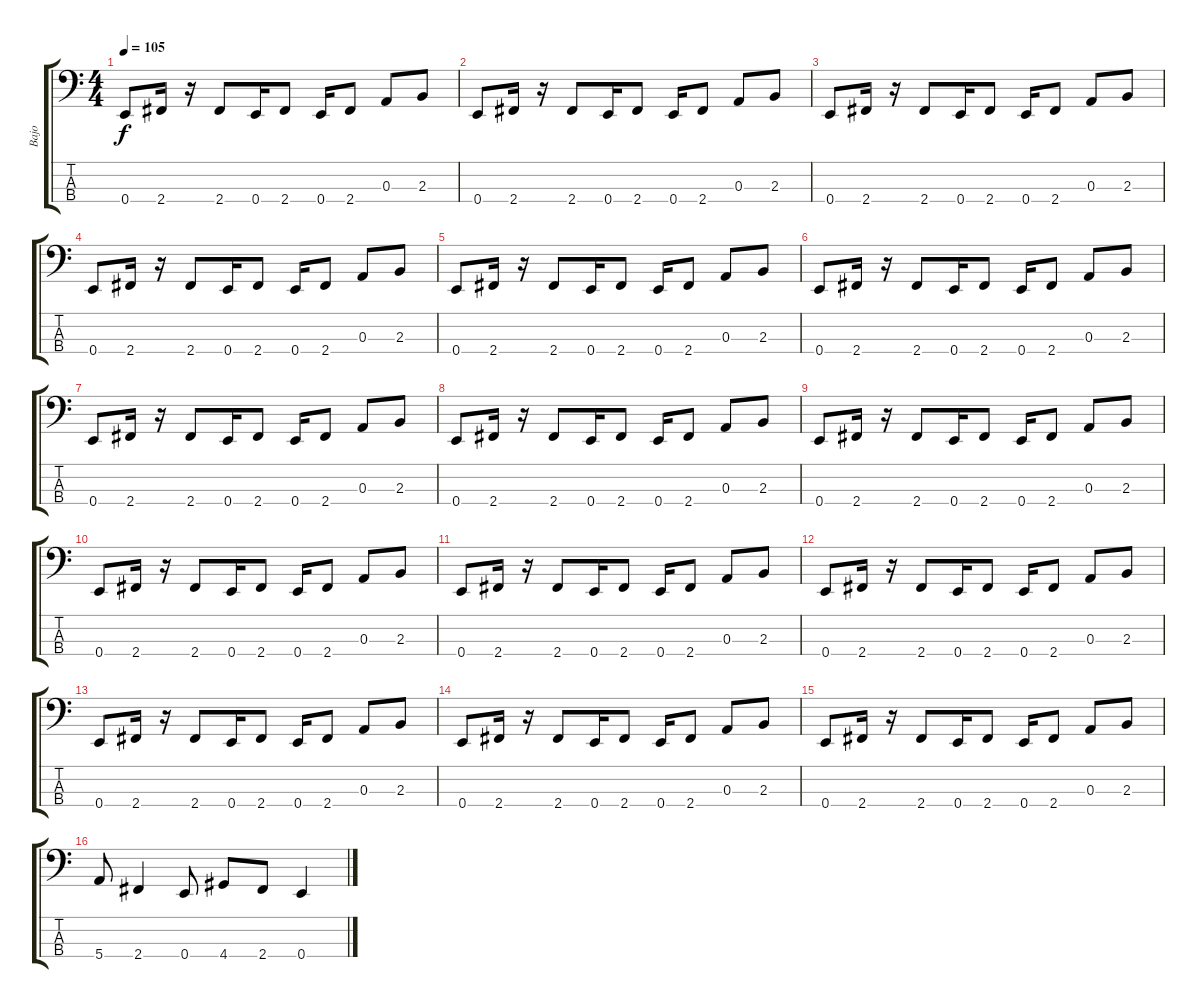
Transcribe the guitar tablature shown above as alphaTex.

\track ("Bajo" "Bajo") {instrument electricbassfinger}
\staff {score tabs}
\tuning (G2 D2 A1 E1) {hide}
\ts (4 4)
\tempo 105
\clef f4
\ks c
0.4.8{dy f instrument electricbassfinger} 2.4.16 r.16 2.4.8 0.4.16 2.4.8 0.4.16 2.4.8 0.3.8 2.3.8 |
0.4.8 2.4.16 r.16 2.4.8 0.4.16 2.4.8 0.4.16 2.4.8 0.3.8 2.3.8 |
0.4.8 2.4.16 r.16 2.4.8 0.4.16 2.4.8 0.4.16 2.4.8 0.3.8 2.3.8 |
0.4.8 2.4.16 r.16 2.4.8 0.4.16 2.4.8 0.4.16 2.4.8 0.3.8 2.3.8 |
0.4.8 2.4.16 r.16 2.4.8 0.4.16 2.4.8 0.4.16 2.4.8 0.3.8 2.3.8 |
0.4.8 2.4.16 r.16 2.4.8 0.4.16 2.4.8 0.4.16 2.4.8 0.3.8 2.3.8 |
0.4.8 2.4.16 r.16 2.4.8 0.4.16 2.4.8 0.4.16 2.4.8 0.3.8 2.3.8 |
0.4.8 2.4.16 r.16 2.4.8 0.4.16 2.4.8 0.4.16 2.4.8 0.3.8 2.3.8 |
0.4.8 2.4.16 r.16 2.4.8 0.4.16 2.4.8 0.4.16 2.4.8 0.3.8 2.3.8 |
0.4.8 2.4.16 r.16 2.4.8 0.4.16 2.4.8 0.4.16 2.4.8 0.3.8 2.3.8 |
0.4.8 2.4.16 r.16 2.4.8 0.4.16 2.4.8 0.4.16 2.4.8 0.3.8 2.3.8 |
0.4.8 2.4.16 r.16 2.4.8 0.4.16 2.4.8 0.4.16 2.4.8 0.3.8 2.3.8 |
0.4.8 2.4.16 r.16 2.4.8 0.4.16 2.4.8 0.4.16 2.4.8 0.3.8 2.3.8 |
0.4.8 2.4.16 r.16 2.4.8 0.4.16 2.4.8 0.4.16 2.4.8 0.3.8 2.3.8 |
0.4.8 2.4.16 r.16 2.4.8 0.4.16 2.4.8 0.4.16 2.4.8 0.3.8 2.3.8 |
5.4.8 2.4.4 0.4.8 4.4.8 2.4.8 0.4.4
